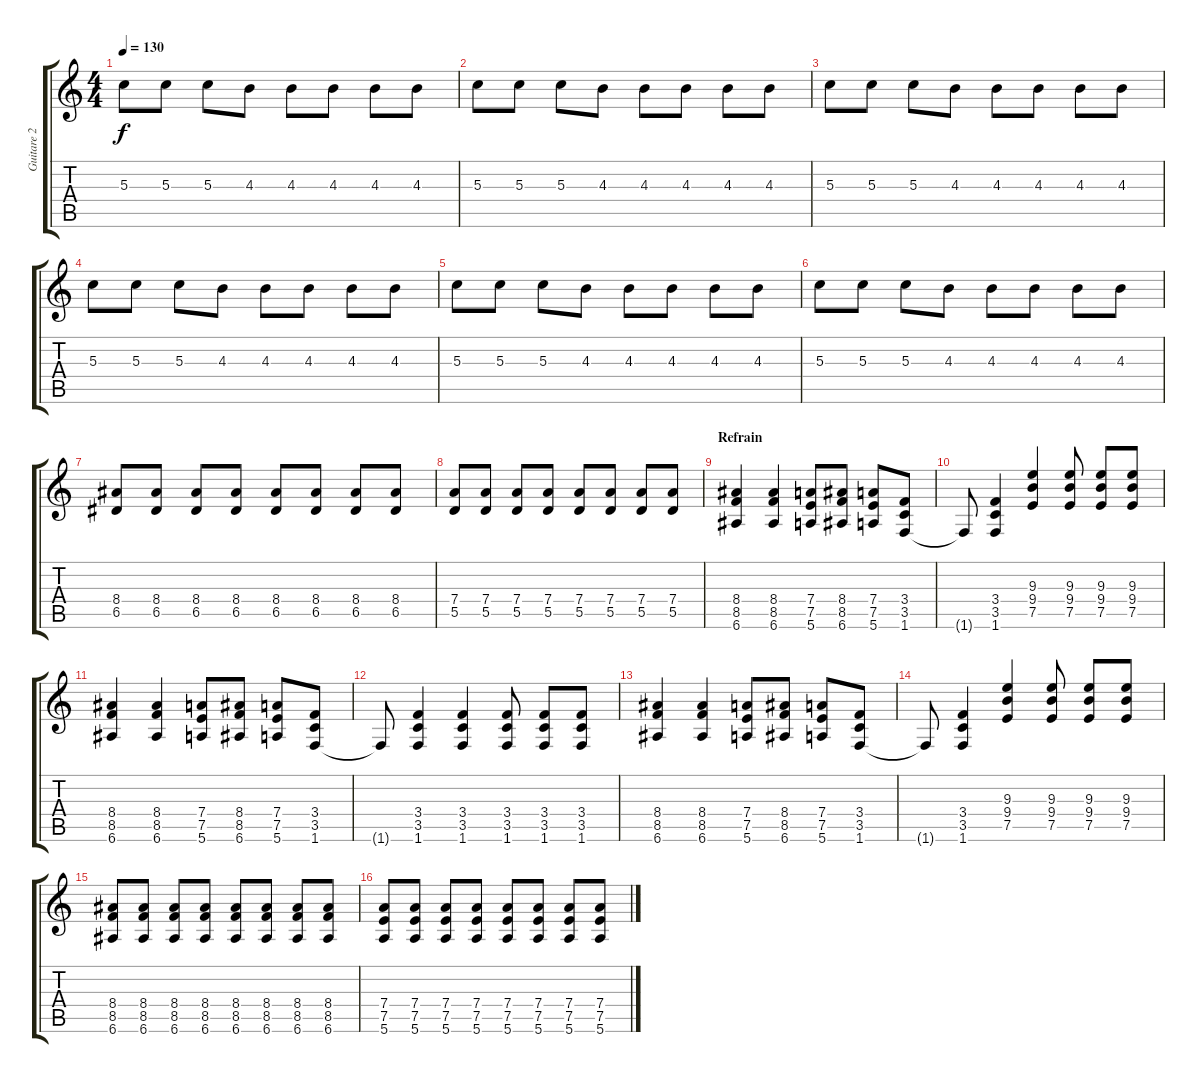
\track ("Guitare 2" "Guitare 2") {instrument electricguitarclean}
\staff {score tabs}
\tuning (E4 B3 G3 D3 A2 E2) {hide}
\ts (4 4)
\tempo 130
\clef g2
\ks c
5.3.8{dy f} 5.3.8 5.3.8 4.3.8 4.3.8 4.3.8 4.3.8 4.3.8 |
5.3.8 5.3.8 5.3.8 4.3.8 4.3.8 4.3.8 4.3.8 4.3.8 |
5.3.8 5.3.8 5.3.8 4.3.8 4.3.8 4.3.8 4.3.8 4.3.8 |
5.3.8 5.3.8 5.3.8 4.3.8 4.3.8 4.3.8 4.3.8 4.3.8 |
5.3.8 5.3.8 5.3.8 4.3.8 4.3.8 4.3.8 4.3.8 4.3.8 |
5.3.8 5.3.8 5.3.8 4.3.8 4.3.8 4.3.8 4.3.8 4.3.8 |
(8.4 6.5).8 (8.4 6.5).8 (8.4 6.5).8 (8.4 6.5).8 (8.4 6.5).8 (8.4 6.5).8 (8.4 6.5).8 (8.4 6.5).8 |
(7.4 5.5).8 (7.4 5.5).8 (7.4 5.5).8 (7.4 5.5).8 (7.4 5.5).8 (7.4 5.5).8 (7.4 5.5).8 (7.4 5.5).8 |
\section ("" "Refrain")
(8.4 8.5 6.6).4{instrument distortionguitar} (8.4 8.5 6.6).4 (7.4 7.5 5.6).8 (8.4 8.5 6.6).8 (7.4 7.5 5.6).8 (3.4 3.5 1.6).8 |
1.6{t}.8 (3.4 3.5 1.6).4 (9.3 9.4 7.5).4 (9.3 9.4 7.5).8 (9.3 9.4 7.5).8 (9.3 9.4 7.5).8 |
(8.4 8.5 6.6).4{instrument distortionguitar} (8.4 8.5 6.6).4 (7.4 7.5 5.6).8 (8.4 8.5 6.6).8 (7.4 7.5 5.6).8 (3.4 3.5 1.6).8 |
1.6{t}.8 (3.4 3.5 1.6).4 (3.4 3.5 1.6).4 (3.4 3.5 1.6).8 (3.4 3.5 1.6).8 (3.4 3.5 1.6).8 |
(8.4 8.5 6.6).4{instrument distortionguitar} (8.4 8.5 6.6).4 (7.4 7.5 5.6).8 (8.4 8.5 6.6).8 (7.4 7.5 5.6).8 (3.4 3.5 1.6).8 |
1.6{t}.8 (3.4 3.5 1.6).4 (9.3 9.4 7.5).4 (9.3 9.4 7.5).8 (9.3 9.4 7.5).8 (9.3 9.4 7.5).8 |
(8.4 8.5 6.6).8{instrument distortionguitar} (8.4 8.5 6.6).8 (8.4 8.5 6.6).8 (8.4 8.5 6.6).8 (8.4 8.5 6.6).8 (8.4 8.5 6.6).8 (8.4 8.5 6.6).8 (8.4 8.5 6.6).8 |
(7.4 7.5 5.6).8 (7.4 7.5 5.6).8 (7.4 7.5 5.6).8 (7.4 7.5 5.6).8 (7.4 7.5 5.6).8 (7.4 7.5 5.6).8 (7.4 7.5 5.6).8 (7.4 7.5 5.6).8
